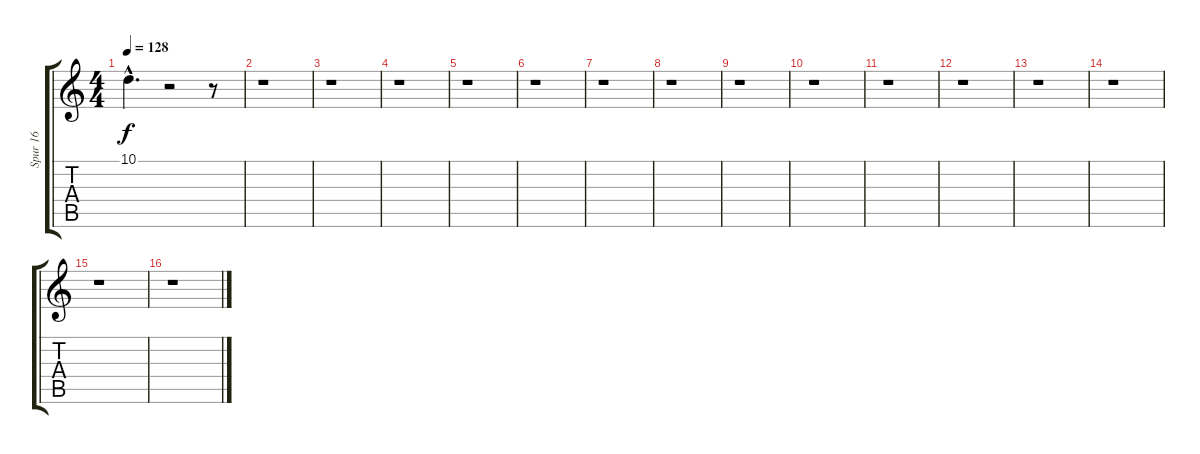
\track ("Spur 16" "Spur 16") {instrument acousticgrandpiano}
\staff {score tabs}
\tuning (E4 B3 G3 D3 A2 E2) {hide}
\ts (4 4)
\tempo 128
\clef g2
\ks c
10.1{hac t}.4{d dy f} r.2 r.8 |
r.1 |
r.1 |
r.1 |
r.1 |
r.1 |
r.1 |
r.1 |
r.1 |
r.1 |
r.1 |
r.1 |
r.1 |
r.1 |
r.1 |
r.1
